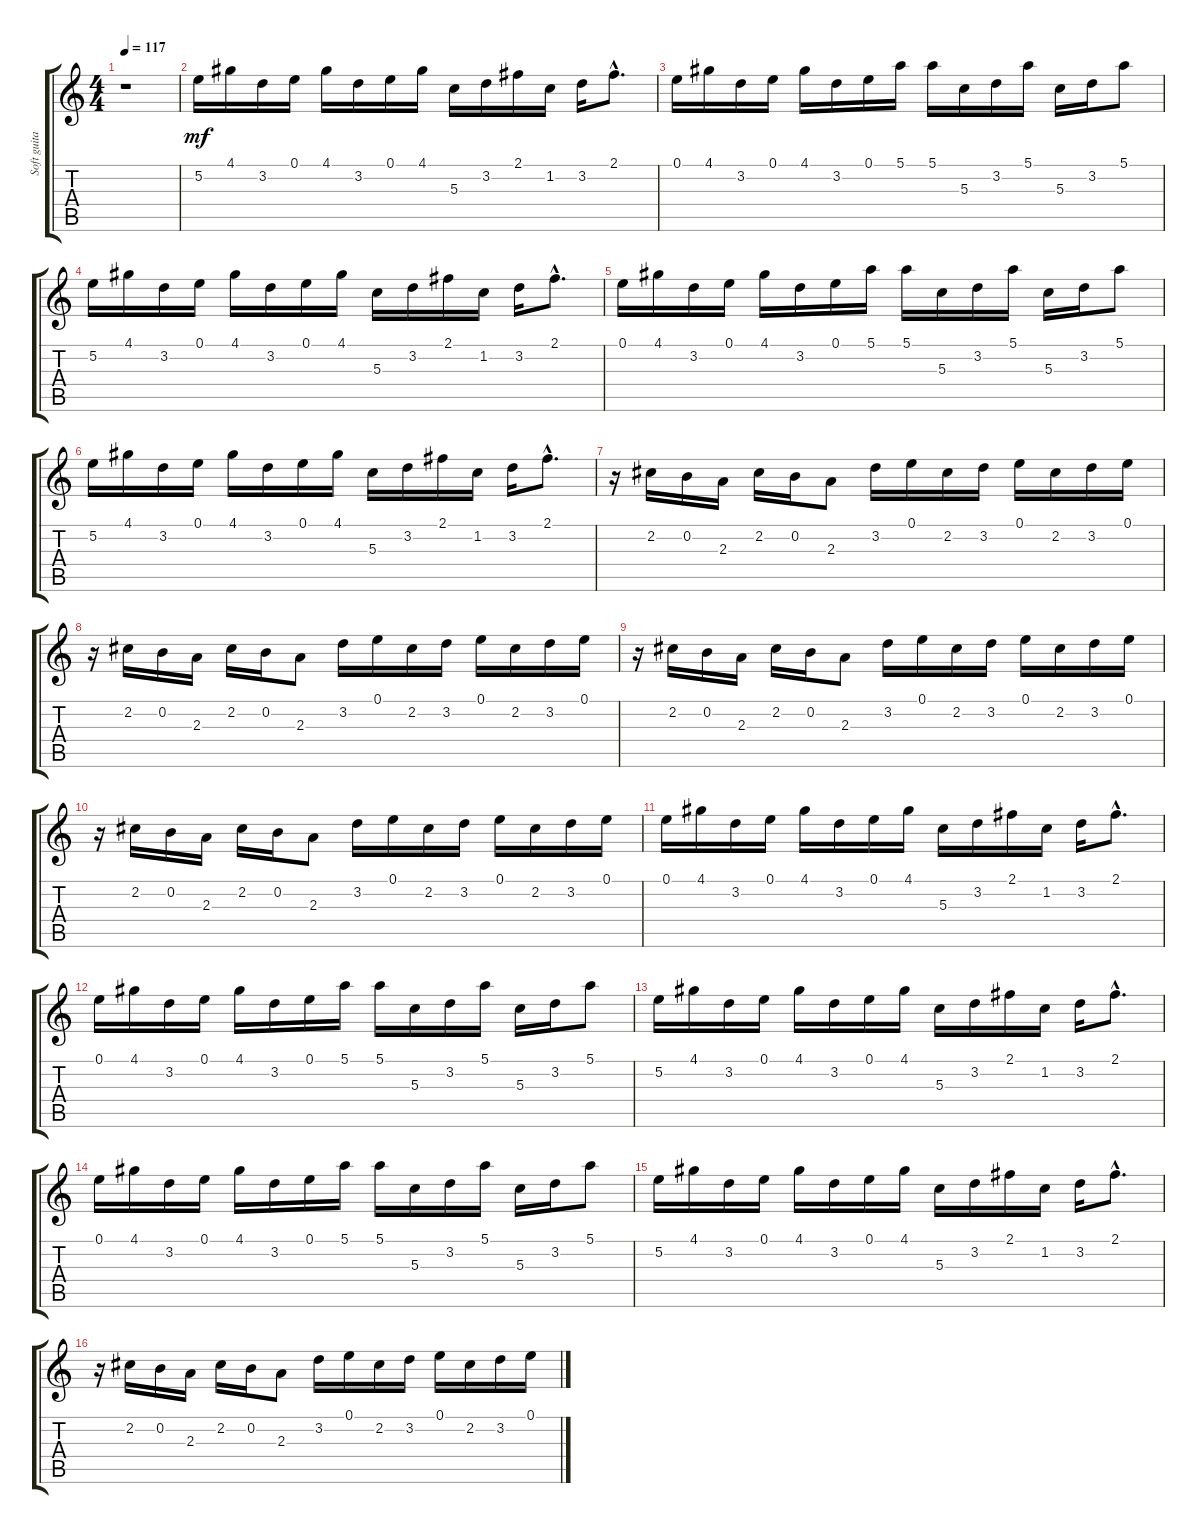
\track ("Soft guitare (Droite)" "Soft guita") {instrument electricguitarmuted}
\staff {score tabs}
\tuning (E4 B3 G3 D3 A2 E2) {hide}
\ts (4 4)
\tempo 117
\clef g2
\ks c
r.1{dy mf instrument electricguitarmuted} |
5.2.16 4.1.16 3.2.16 0.1.16 4.1.16 3.2.16 0.1.16 4.1.16 5.3.16 3.2.16 2.1.16 1.2.16 3.2.16 2.1{hac}.8{d} |
0.1.16 4.1.16 3.2.16 0.1.16 4.1.16 3.2.16 0.1.16 5.1.16 5.1.16 5.3.16 3.2.16 5.1.16 5.3.16 3.2.16 5.1.8 |
5.2.16 4.1.16 3.2.16 0.1.16 4.1.16 3.2.16 0.1.16 4.1.16 5.3.16 3.2.16 2.1.16 1.2.16 3.2.16 2.1{hac}.8{d} |
0.1.16 4.1.16 3.2.16 0.1.16 4.1.16 3.2.16 0.1.16 5.1.16 5.1.16 5.3.16 3.2.16 5.1.16 5.3.16 3.2.16 5.1.8 |
5.2.16 4.1.16 3.2.16 0.1.16 4.1.16 3.2.16 0.1.16 4.1.16 5.3.16 3.2.16 2.1.16 1.2.16 3.2.16 2.1{hac}.8{d} |
r.16 2.2.16 0.2.16 2.3.16 2.2.16 0.2.16 2.3.8 3.2.16 0.1.16 2.2.16 3.2.16 0.1.16 2.2.16 3.2.16 0.1.16 |
r.16 2.2.16 0.2.16 2.3.16 2.2.16 0.2.16 2.3.8 3.2.16 0.1.16 2.2.16 3.2.16 0.1.16 2.2.16 3.2.16 0.1.16 |
r.16 2.2.16 0.2.16 2.3.16 2.2.16 0.2.16 2.3.8 3.2.16 0.1.16 2.2.16 3.2.16 0.1.16 2.2.16 3.2.16 0.1.16 |
r.16 2.2.16 0.2.16 2.3.16 2.2.16 0.2.16 2.3.8 3.2.16 0.1.16 2.2.16 3.2.16 0.1.16 2.2.16 3.2.16 0.1.16 |
0.1.16 4.1.16 3.2.16 0.1.16 4.1.16 3.2.16 0.1.16 4.1.16 5.3.16 3.2.16 2.1.16 1.2.16 3.2.16 2.1{hac}.8{d} |
0.1.16 4.1.16 3.2.16 0.1.16 4.1.16 3.2.16 0.1.16 5.1.16 5.1.16 5.3.16 3.2.16 5.1.16 5.3.16 3.2.16 5.1.8 |
5.2.16 4.1.16 3.2.16 0.1.16 4.1.16 3.2.16 0.1.16 4.1.16 5.3.16 3.2.16 2.1.16 1.2.16 3.2.16 2.1{hac}.8{d} |
0.1.16 4.1.16 3.2.16 0.1.16 4.1.16 3.2.16 0.1.16 5.1.16 5.1.16 5.3.16 3.2.16 5.1.16 5.3.16 3.2.16 5.1.8 |
5.2.16 4.1.16 3.2.16 0.1.16 4.1.16 3.2.16 0.1.16 4.1.16 5.3.16 3.2.16 2.1.16 1.2.16 3.2.16 2.1{hac}.8{d} |
r.16 2.2.16 0.2.16 2.3.16 2.2.16 0.2.16 2.3.8 3.2.16 0.1.16 2.2.16 3.2.16 0.1.16 2.2.16 3.2.16 0.1.16
